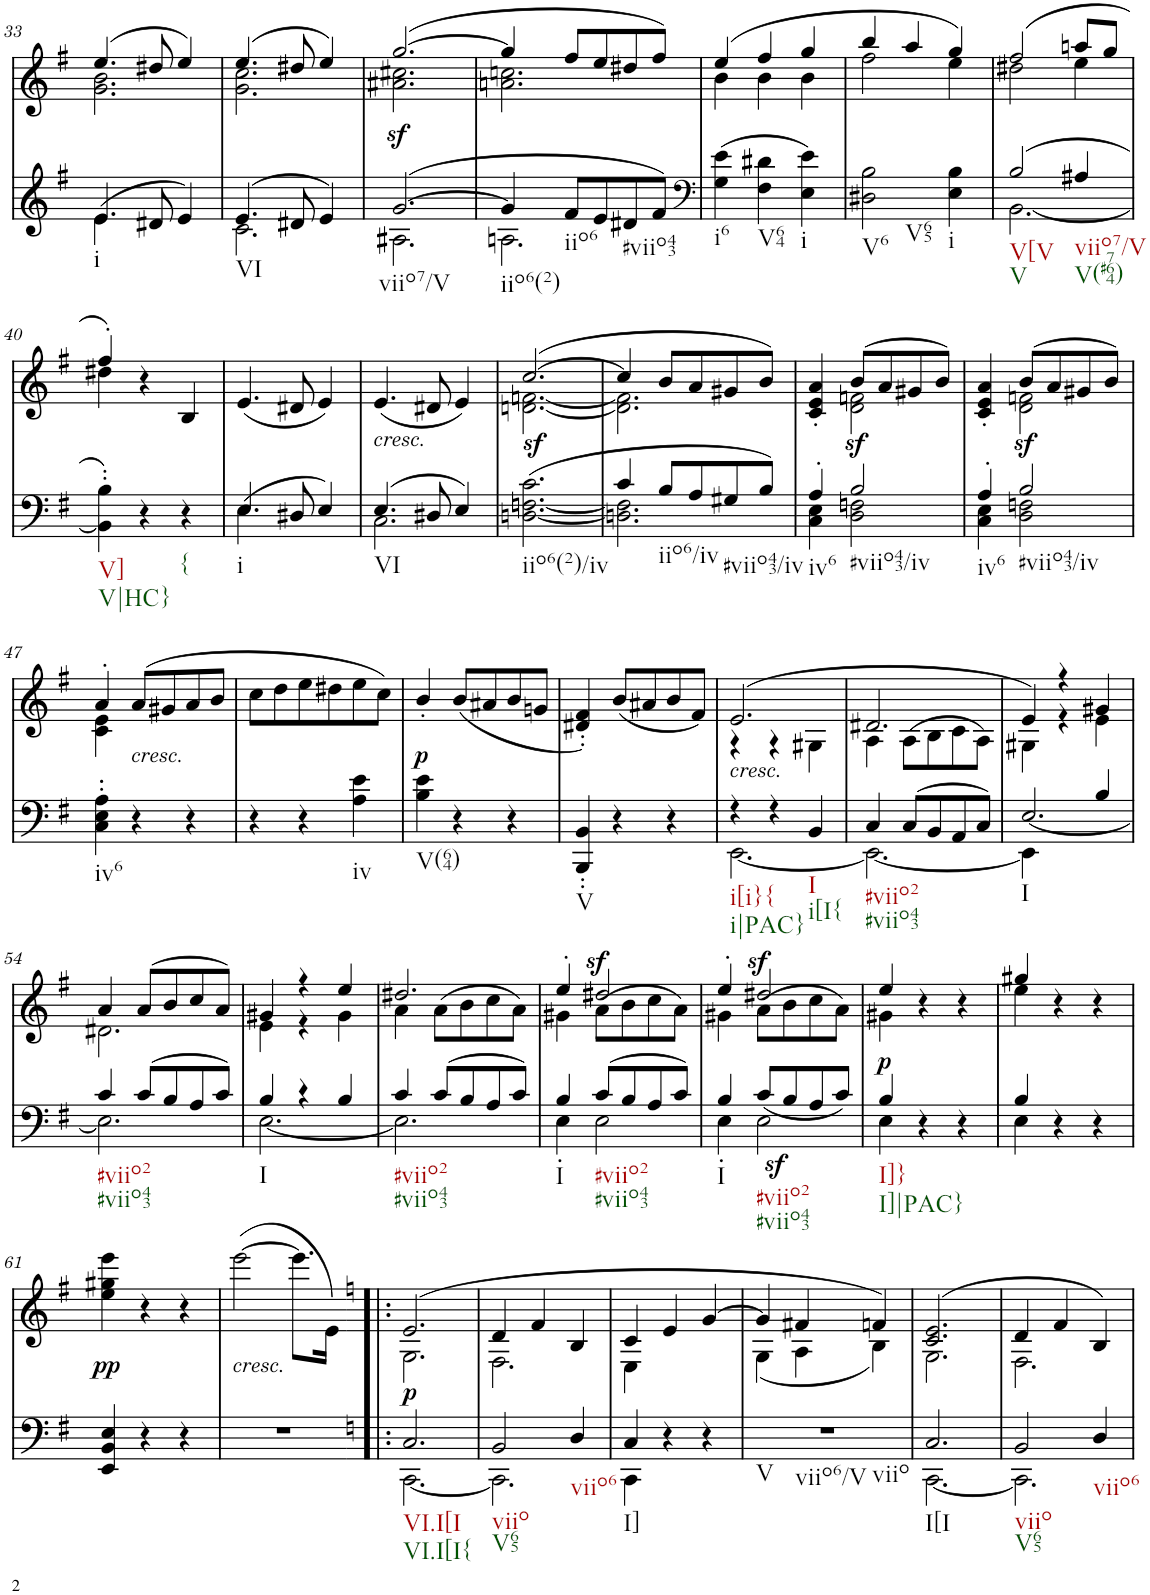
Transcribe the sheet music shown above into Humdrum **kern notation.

**kern	**dynam	**kern	**text	**dynam
*part2	*part2	*part1	*part1	*part1
*staff2	*staff2	*staff1	*staff1	*staff1
*I"piano	*	*I"piano	*	*
*I'Pno	*	*I'Pno	*	*
!!LO:PB:g=z
*clefG2	*	*clefG2	*	*
*k[f#]	*	*k[f#]	*	*
*e:	*	*e:	*	*
*M3/4	*	*M3/4	*	*
=33	=33	=33	=33	=33
*^	*	*^	*	*
!LO:TX:b:t=i	!	!	!	!	!	!
!	!	!	!	!	!LO:LY:b	!
(>4.e\	4.e/	.	(4.ee/	2.g\ 2.b\	<	.
8ryy	8d#X/	.	8dd#X/	.	.	.
4ryy	4e/)	.	4ee/)	.	.	.
=34	=34	=34	=34	=34	=34	=34
!LO:TX:b:t=VI	!	!	!	!	!	!
(4.e/	2.c\	.	(4.ee/	2.g\ 2.cc\	.	.
8d#X/	.	.	8dd#X/	.	.	.
4e/)	.	.	4ee/)	.	.	.
=35	=35	=35	=35	=35	=35	=35
!LO:TX:b:t=viio7/V	!	!	!	!	!	!
!	!	!	!	!	!	!LO:DY:b
([2.g/	2.A#X\	.	([2.gg/	2.a#X\ 2.cc#X\	.	sf
=36	=36	=36	=36	=36	=36	=36
!LO:TX:b:t=iio6(2)	!	!	!	!	!	!
4g/]	2.An\	.	4gg/]	2.an\ 2.ccn\	.	.
!LO:TX:b:t=iio6	!	!	!	!	!	!
8f#/L	.	.	8ff#/L	.	.	.
8e/	.	.	8ee/	.	.	.
!LO:TX:b:t=#viio43	!	!	!	!	!	!
8d#X/	.	.	8dd#X/	.	.	.
8f#/J)	.	.	8ff#/J)	.	.	.
*v	*v	*	*	*	*	*
=37	=37	=37	=37	=37	=37
*clefF4	*	*	*	*	*
!LO:TX:b:t=i6	!	!	!	!	!
(4G\ 4e\	.	(4ee/	4b\	.	.
!LO:TX:b:t=V64	!	!	!	!	!
4F#\ 4d#X\	.	4ff#/	4b\	.	.
!LO:TX:b:t=i	!	!	!	!	!
4E\ 4e\)	.	4gg/	4b\	.	.
=38	=38	=38	=38	=38	=38
!LO:TX:b:t=V6	!	!	!	!	!
!LO:TX:b:t=V65	!	!	!	!	!
2D#X\ 2B\	.	4bb/	2ff#\	.	.
.	.	4aa/	.	.	.
!LO:TX:b:t=i	!	!	!	!	!
4E\ 4B\	.	4gg/)	4ee\	.	.
=39	=39	=39	=39	=39	=39
*^	*	*	*	*	*
!LO:TX:b:t=V[V	!	!	!	!	!	!
!LO:TX:b:t=V	!	!	!	!	!	!
(2B/	[2.BB\	.	(2ff#/	2dd#X\	.	.
!LO:TX:b:t=viio7/V	!	!	!	!	!	!
!LO:TX:b:t=V(#764)	!	!	!	!	!	!
4A#X/	.	.	8aan/L	4ee\	.	.
.	.	.	8gg/J	.	.	.
*v	*v	*	*	*	*	*
!!LO:LB:g=z	!!
=40	=40	=40	=40	=40	=40
!LO:TX:b:t=V]	!	!	!	!	!
!LO:TX:b:t=V|HC}	!	!	!	!	!
4BB\]' 4B\')	.	4ff#'/)	4dd#X\	.	.
4r	.	4r	2ryy	.	.
!LO:TX:b:t={	!	!	!	!	!
4r	.	4B/	.	.	.
*	*	*v	*v	*	*
=41	=41	=41	=41	=41
*^	*	*	*	*
!LO:TX:b:t=i	!	!	!	!	!
(>4.E\	4.E/	.	(4.e/	.	.
8ryy	8D#X/	.	8d#X/	.	.
4ryy	4E/)	.	4e/)	.	.
=42	=42	=42	=42	=42	=42
!	!	!	!LO:TX:b:i:t=cresc.	!	!
!LO:TX:b:t=VI	!	!	!	!	!
!	!	!	!	!LO:LY:b	!
(4.E/	2.C\	.	(4.e/	<	.
8D#X/	.	.	8d#X/	.	.
4E/)	.	.	4e/)	.	.
*v	*v	*	*	*	*
=43	=43	=43	=43	=43
*	*	*^	*	*
!LO:TX:b:t=iio6(2)/iv	!	!	!	!	!
!	!	!	!	!	!LO:DY:b
([2.Dn\ [2.Fn\ 2.c\	.	([2.cc/	[2.dn\ [2.fn\	.	sf
=44	=44	=44	=44	=44	=44
*^	*	*	*	*	*
4c/	2.Dn\] 2.F\]	.	4cc/]	2.d\] 2.f\]	.	.
!LO:TX:b:t=iio6/iv	!	!	!	!	!	!
8B/L	.	.	8b/L	.	.	.
8A/	.	.	8a/	.	.	.
!LO:TX:b:t=#viio43/iv	!	!	!	!	!	!
8G#X/	.	.	8g#X/	.	.	.
8B/J)	.	.	8b/J)	.	.	.
=45	=45	=45	=45	=45	=45	=45
!LO:TX:b:t=iv6	!	!	!	!	!	!
4A'/	4C\ 4E\	.	4c/' 4e/' 4a/'	4ryy	.	.
!LO:TX:b:t=#viio43/iv	!	!	!	!	!	!
2B/	2D\ 2Fn\	.	(8b/L	2d\ 2fn\	.	.
!	!	!	!	!	!	!LO:DY:b
.	.	.	8a/	.	.	sf
.	.	.	8g#X/	.	.	.
.	.	.	8b/J)	.	.	.
=46	=46	=46	=46	=46	=46	=46
!LO:TX:b:t=iv6	!	!	!	!	!	!
4A'/	4C\ 4E\	.	4c/' 4e/' 4a/'	4ryy	.	.
!LO:TX:b:t=#viio43/iv	!	!	!	!	!	!
2B/	2D\ 2Fn\	.	(8b/L	2d\ 2fn\	.	.
!	!	!	!	!	!	!LO:DY:b
.	.	.	8a/	.	.	sf
.	.	.	8g#X/	.	.	.
.	.	.	8b/J)	.	.	.
*v	*v	*	*	*	*	*
!!LO:LB:g=z	!!
=47	=47	=47	=47	=47	=47
!LO:TX:b:t=iv6	!	!	!	!	!
4C\' 4E\' 4A\'	.	4a'/	4c\ 4e\	.	.
!	!	!LO:TX:b:i:t=cresc.	!	!	!
!	!	!	!	!LO:LY:b	!
4r	.	(8a/L	2ryy	<	.
.	.	8g#X/	.	.	.
4r	.	8a/	.	.	.
.	.	8b/J	.	.	.
*	*	*v	*v	*	*
=48	=48	=48	=48	=48
4r	.	8cc\L	.	.
.	.	8dd\	.	.
4r	.	8ee\	.	.
.	.	8dd#X\	.	.
!LO:TX:b:t=iv	!	!	!	!
4A\ 4e\	.	8ee\	.	.
.	.	8cc\J)	.	.
=49	=49	=49	=49	=49
!LO:TX:b:t=V(64)	!	!	!	!
!	!	!	!LO:LY:b	!LO:DY:b
4B\ 4e\	.	4b'/	p	p
4r	.	(8b/L	.	.
.	.	8a#X/	.	.
4r	.	8b/	.	.
.	.	8gn/J	.	.
=50	=50	=50	=50	=50
!LO:TX:b:t=V	!	!	!	!
4BBB/' 4BB/'	.	4d#X/' 4f#/')	.	.
4r	.	(8b/L	.	.
.	.	8a#X/	.	.
4r	.	8b/	.	.
.	.	8f#/J)	.	.
=51	=51	=51	=51	=51
*^	*	*^	*	*
!	!	!	!LO:TX:b:i:t=cresc.	!	!	!
!LO:TX:b:t=i[i}{	!	!	!	!	!	!
!LO:TX:b:t=i|PAC}	!	!	!	!	!	!
!	!	!	!	!	!LO:LY:a	!
4r	[2.EE\	.	(2.e/	4r	<	.
4r	.	.	.	4r	.	.
!LO:TX:b:t=I	!	!	!	!	!	!
!LO:TX:b:t=i[I{	!	!	!	!	!	!
4BB/	.	.	.	4G#X\	.	.
=52	=52	=52	=52	=52	=52	=52
!LO:TX:b:t=#viio2	!	!	!	!	!	!
!LO:TX:b:t=#viio43	!	!	!	!	!	!
4C/	2.EE\_	.	2.d#X/	4A\	.	.
(8C/L	.	.	.	(>8A\L	.	.
8BB/	.	.	.	8B\	.	.
8AA/	.	.	.	8c\	.	.
8C/J)	.	.	.	8A\J)	.	.
=53	=53	=53	=53	=53	=53	=53
!LO:TX:b:t=I	!	!	!	!	!	!
[<2.E/	4EE\]	.	4e/)	4G#X\	.	.
.	4ryy	.	4r	4r	.	.
.	4B/	.	4g#X/	4e\	.	.
!!LO:LB:g=z	!!
=54	=54	=54	=54	=54	=54	=54
!LO:TX:b:t=#viio2	!	!	!	!	!	!
!LO:TX:b:t=#viio43	!	!	!	!	!	!
4c/	2.E\]	.	4a/	2.d#X\	.	.
(8c/L	.	.	(8a/L	.	.	.
8B/	.	.	8b/	.	.	.
8A/	.	.	8cc/	.	.	.
8c/J)	.	.	8a/J)	.	.	.
=55	=55	=55	=55	=55	=55	=55
!LO:TX:b:t=I	!	!	!	!	!	!
4B/	[2.E\	.	4g#X/	4e\	.	.
4r	.	.	4r	4r	.	.
4B/	.	.	4ee/	4g#\	.	.
=56	=56	=56	=56	=56	=56	=56
!LO:TX:b:t=#viio2	!	!	!	!	!	!
!LO:TX:b:t=#viio43	!	!	!	!	!	!
4c/	2.E\]	.	2.dd#X/	4a\	.	.
(8c/L	.	.	.	(>8a\L	.	.
8B/	.	.	.	8b\	.	.
8A/	.	.	.	8cc\	.	.
8c/J)	.	.	.	8a\J)	.	.
=57	=57	=57	=57	=57	=57	=57
!LO:TX:b:t=I	!	!	!	!	!	!
4B/	4E'\	.	4ee'/	4g#X\	.	.
!LO:TX:b:t=#viio2	!	!	!	!	!	!
!LO:TX:b:t=#viio43	!	!	!	!	!	!
!	!	!	!	!	!	!LO:DY:a
(8c/L	2E\	.	2dd#X/	(>8a\L	.	sf
8B/	.	.	.	8b\	.	.
8A/	.	.	.	8cc\	.	.
8c/J)	.	.	.	8a\J)	.	.
=58	=58	=58	=58	=58	=58	=58
!LO:TX:b:t=I	!	!	!	!	!	!
4B/	4E'\	.	4ee'/	4g#X\	.	.
!LO:TX:b:t=#viio2	!	!	!	!	!	!
!LO:TX:b:t=#viio43	!	!	!	!	!	!
!	!	!LO:DY:b	!	!	!	!LO:DY:a
(<8c/L	2E\	sf	2dd#X/	(>8a\L	.	sf
8B/	.	.	.	8b\	.	.
8A/	.	.	.	8cc\	.	.
8c/J)	.	.	.	8a\J)	.	.
=59	=59	=59	=59	=59	=59	=59
!LO:TX:b:t=I]}	!	!	!	!	!	!
!LO:TX:b:t=I]|PAC}	!	!	!	!	!	!
!	!	!	!	!	!LO:LY:b	!LO:DY:b
4B/	4E\	.	4ee/	4g#X\	p	p
4r	2ryy	.	4r	2ryy	.	.
4r	.	.	4r	.	.	.
=60	=60	=60	=60	=60	=60	=60
4B/	4E\	.	4gg#X/	4ee\	.	.
4r	2ryy	.	4r	2ryy	.	.
4r	.	.	4r	.	.	.
*v	*v	*	*	*	*	*
*	*	*v	*v	*	*
!!LO:LB:g=z
=61	=61	=61	=61	=61
!	!	!	!LO:LY:b	!LO:DY:b
4EE/ 4BB/ 4E/	.	4ee\ 4gg#X\ 4eee\	pp	pp
4r	.	4r	.	.
4r	.	4r	.	.
=62	=62	=62	=62	=62
!	!	!LO:TX:b:i:t=cresc.	!	!
!	!	!	!LO:LY:b	!
2.r	.	([2eee\	<	.
.	.	8.eee\L]	.	.
.	.	16e\Jk)	.	.
=63!|:	=63!|:	=63!|:	=63!|:	=63!|:
*k[]	*	*k[]	*	*
*^	*	*^	*	*
!LO:TX:b:t=VI.I[I	!	!	!	!	!	!
!LO:TX:b:t=VI.I[I{	!	!	!	!	!	!
!	!	!LO:DY:a	!	!	!LO:LY:b	!
2.C/	[2.CC\	p	(2.e/	2.G\	p	.
=64	=64	=64	=64	=64	=64	=64
!LO:TX:b:t=viio	!	!	!	!	!	!
!LO:TX:b:t=V65	!	!	!	!	!	!
2BB/	2.CC\]	.	4d/	2.F\	.	.
.	.	.	4f/	.	.	.
!LO:TX:b:t=viio6	!	!	!	!	!	!
4D/	.	.	4B/	.	.	.
=65	=65	=65	=65	=65	=65	=65
!LO:TX:b:t=I]	!	!	!	!	!	!
4C/	4CC\	.	4c/	4E\	.	.
4r	2ryy	.	4e/	2ryy	.	.
4r	.	.	[4g/	.	.	.
*v	*v	*	*	*	*	*
=66	=66	=66	=66	=66	=66
!LO:TX:b:t=V	!	!	!	!	!
!LO:TX:b:t=viio6/V	!	!	!	!	!
!LO:TX:b:t=viio	!	!	!	!	!
2.r	.	4g/]	(4G\	.	.
.	.	4f#X/	4A\	.	.
.	.	4fn/)	4B\)	.	.
=67	=67	=67	=67	=67	=67
*^	*	*	*	*	*
!LO:TX:b:t=I[I	!	!	!	!	!	!
2.C/	[2.CC\	.	(2.c/ 2.e/	2.G\	.	.
=68	=68	=68	=68	=68	=68	=68
!LO:TX:b:t=viio	!	!	!	!	!	!
!LO:TX:b:t=V65	!	!	!	!	!	!
2BB/	2.CC\]	.	4d/	2.F\	.	.
.	.	.	4f/	.	.	.
!LO:TX:b:t=viio6	!	!	!	!	!	!
4D/	.	.	4B/)	.	.	.
*v	*v	*	*	*	*	*
*	*	*v	*v	*	*
=	=	=	=	=
*-	*-	*-	*-	*-
